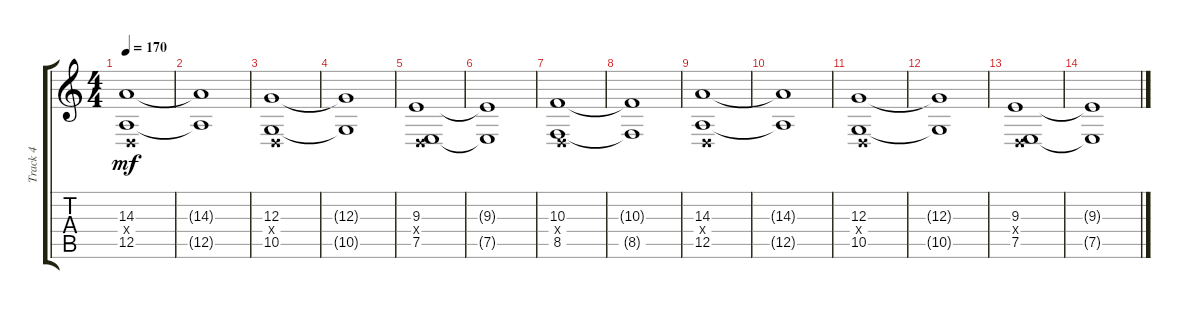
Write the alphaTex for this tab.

\track ("Track 4" "Track 4") {instrument churchorgan}
\staff {score tabs}
\tuning (E4 B3 G3 D3 A2 D2) {hide}
\ts (4 4)
\tempo 170
\clef g2
\ks c
(14.3 0.4{x} 12.5).1{dy mf} |
(14.3{t} 12.5{t}).1 |
(12.3 0.4{x} 10.5).1 |
(12.3{t} 10.5{t}).1 |
(9.3 0.4{x} 7.5).1 |
(9.3{t} 7.5{t}).1 |
(10.3 0.4{x} 8.5).1 |
(10.3{t} 8.5{t}).1 |
(14.3 0.4{x} 12.5).1 |
(14.3{t} 12.5{t}).1 |
(12.3 0.4{x} 10.5).1 |
(12.3{t} 10.5{t}).1 |
(9.3 0.4{x} 7.5).1 |
(9.3{t} 7.5{t}).1
